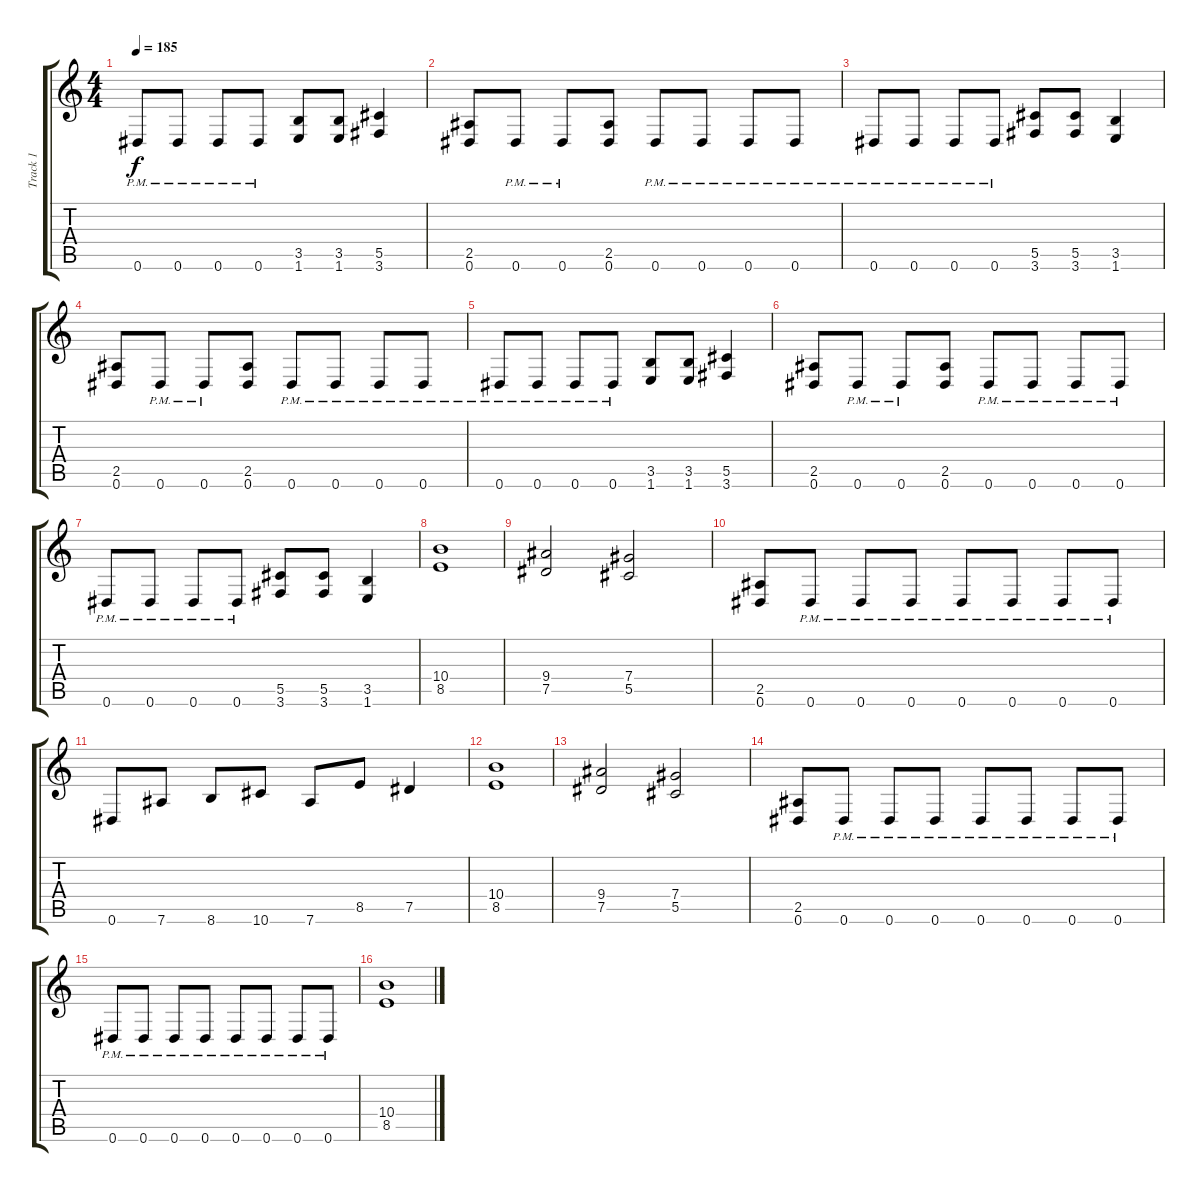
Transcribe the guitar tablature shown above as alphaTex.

\track ("Track 1" "Track 1") {instrument distortionguitar}
\staff {score tabs}
\tuning (Eb4 Bb3 Gb3 Db3 Ab2 Eb2) {hide}
\ts (4 4)
\tempo 185
\clef g2
\ks c
0.6{pm}.8{dy f} 0.6{pm}.8 0.6{pm}.8 0.6{pm}.8 (3.5 1.6).8 (3.5 1.6).8 (5.5 3.6).4 |
(2.5 0.6).8 0.6{pm}.8 0.6{pm}.8 (2.5 0.6).8 0.6{pm}.8 0.6{pm}.8 0.6{pm}.8 0.6{pm}.8 |
0.6{pm}.8 0.6{pm}.8 0.6{pm}.8 0.6{pm}.8 (5.5 3.6).8 (5.5 3.6).8 (3.5 1.6).4 |
(2.5 0.6).8 0.6{pm}.8 0.6{pm}.8 (2.5 0.6).8 0.6{pm}.8 0.6{pm}.8 0.6{pm}.8 0.6{pm}.8 |
0.6{pm}.8 0.6{pm}.8 0.6{pm}.8 0.6{pm}.8 (3.5 1.6).8 (3.5 1.6).8 (5.5 3.6).4 |
(2.5 0.6).8 0.6{pm}.8 0.6{pm}.8 (2.5 0.6).8 0.6{pm}.8 0.6{pm}.8 0.6{pm}.8 0.6{pm}.8 |
0.6{pm}.8 0.6{pm}.8 0.6{pm}.8 0.6{pm}.8 (5.5 3.6).8 (5.5 3.6).8 (3.5 1.6).4 |
(10.4 8.5).1 |
(9.4 7.5).2 (7.4 5.5).2 |
(2.5 0.6).8 0.6{pm}.8 0.6{pm}.8 0.6{pm}.8 0.6{pm}.8 0.6{pm}.8 0.6{pm}.8 0.6{pm}.8 |
0.6.8 7.6.8 8.6.8 10.6.8 7.6.8 8.5.8 7.5.4 |
(10.4 8.5).1 |
(9.4 7.5).2 (7.4 5.5).2 |
(2.5 0.6).8 0.6{pm}.8 0.6{pm}.8 0.6{pm}.8 0.6{pm}.8 0.6{pm}.8 0.6{pm}.8 0.6{pm}.8 |
0.6{pm}.8 0.6{pm}.8 0.6{pm}.8 0.6{pm}.8 0.6{pm}.8 0.6{pm}.8 0.6{pm}.8 0.6{pm}.8 |
(10.4 8.5).1
